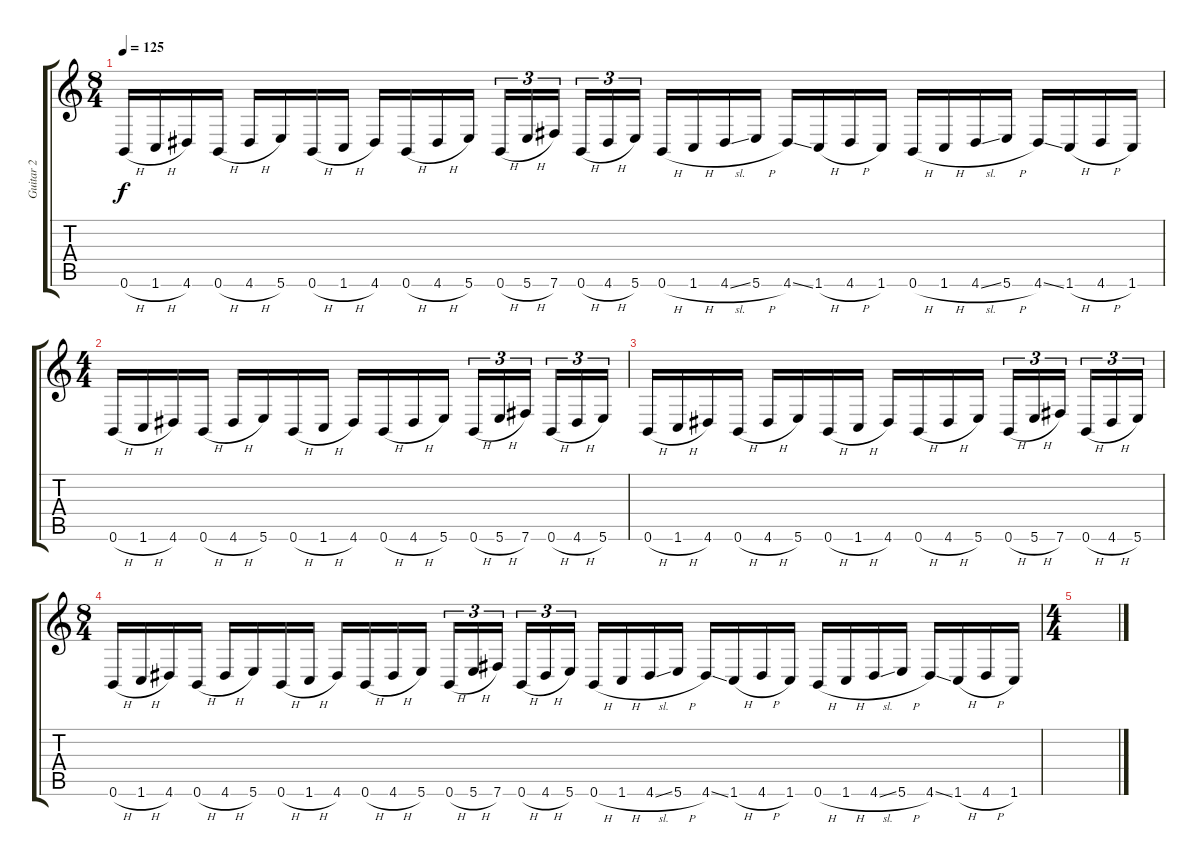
\track ("Guitar 2" "Guitar 2") {instrument distortionguitar}
\staff {score tabs}
\tuning (Db4 Ab3 E3 B2 Gb2 B1) {hide}
\ts (8 4)
\tempo 125
\clef g2
\ks c
0.6{h}.16{dy f} 1.6{h}.16 4.6.16 0.6{h}.16 4.6{h}.16 5.6.16 0.6{h}.16 1.6{h}.16 4.6.16 0.6{h}.16 4.6{h}.16 5.6.16 0.6{h}.16{tu (3 2)} 5.6{h}.16{tu (3 2)} 7.6.16{tu (3 2) beam splitsecondary} 0.6{h}.16{tu (3 2)} 4.6{h}.16{tu (3 2)} 5.6.16{tu (3 2)} 0.6{h}.16 1.6{h}.16 4.6{sl}.16 5.6{h}.16 4.6{ss}.16 1.6{h}.16 4.6{h}.16 1.6.16 0.6{h}.16 1.6{h}.16 4.6{sl}.16 5.6{h}.16 4.6{ss}.16 1.6{h}.16 4.6{h}.16 1.6.16 |
\ts (4 4)
0.6{h}.16 1.6{h}.16 4.6.16 0.6{h}.16 4.6{h}.16 5.6.16 0.6{h}.16 1.6{h}.16 4.6.16 0.6{h}.16 4.6{h}.16 5.6.16 0.6{h}.16{tu (3 2)} 5.6{h}.16{tu (3 2)} 7.6.16{tu (3 2) beam splitsecondary} 0.6{h}.16{tu (3 2)} 4.6{h}.16{tu (3 2)} 5.6.16{tu (3 2)} |
0.6{h}.16 1.6{h}.16 4.6.16 0.6{h}.16 4.6{h}.16 5.6.16 0.6{h}.16 1.6{h}.16 4.6.16 0.6{h}.16 4.6{h}.16 5.6.16 0.6{h}.16{tu (3 2)} 5.6{h}.16{tu (3 2)} 7.6.16{tu (3 2) beam splitsecondary} 0.6{h}.16{tu (3 2)} 4.6{h}.16{tu (3 2)} 5.6.16{tu (3 2)} |
\ts (8 4)
0.6{h}.16 1.6{h}.16 4.6.16 0.6{h}.16 4.6{h}.16 5.6.16 0.6{h}.16 1.6{h}.16 4.6.16 0.6{h}.16 4.6{h}.16 5.6.16 0.6{h}.16{tu (3 2)} 5.6{h}.16{tu (3 2)} 7.6.16{tu (3 2) beam splitsecondary} 0.6{h}.16{tu (3 2)} 4.6{h}.16{tu (3 2)} 5.6.16{tu (3 2)} 0.6{h}.16 1.6{h}.16 4.6{sl}.16 5.6{h}.16 4.6{ss}.16 1.6{h}.16 4.6{h}.16 1.6.16 0.6{h}.16 1.6{h}.16 4.6{sl}.16 5.6{h}.16 4.6{ss}.16 1.6{h}.16 4.6{h}.16 1.6.16 |
\ts (4 4)
